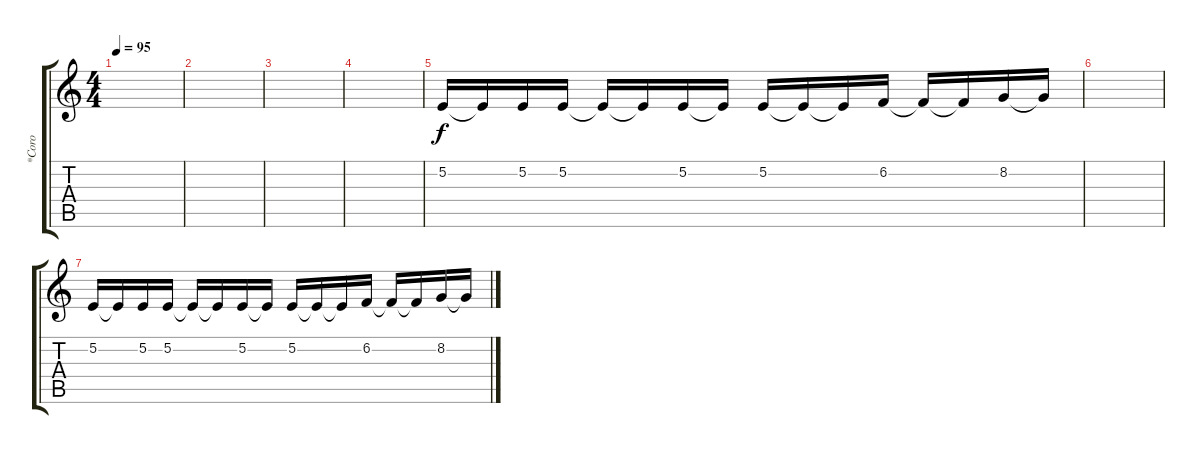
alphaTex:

\track ("*Coro" "*Coro") {instrument cello}
\staff {score tabs}
\tuning (E4 B3 G3 D3 A2 E2) {hide}
\ts (4 4)
\tempo 95
\clef g2
\ks c
|
|
|
|
5.2.16 5.2{t}.16 5.2.16 5.2.16 5.2{t}.16 5.2{t}.16 5.2.16 5.2{t}.16 5.2.16 5.2{t}.16 5.2{t}.16 6.2.16 6.2{t}.16 6.2{t}.16 8.2.16 8.2{t}.16 |
|
5.2.16 5.2{t}.16 5.2.16 5.2.16 5.2{t}.16 5.2{t}.16 5.2.16 5.2{t}.16 5.2.16 5.2{t}.16 5.2{t}.16 6.2.16 6.2{t}.16 6.2{t}.16 8.2.16 8.2{t}.16
